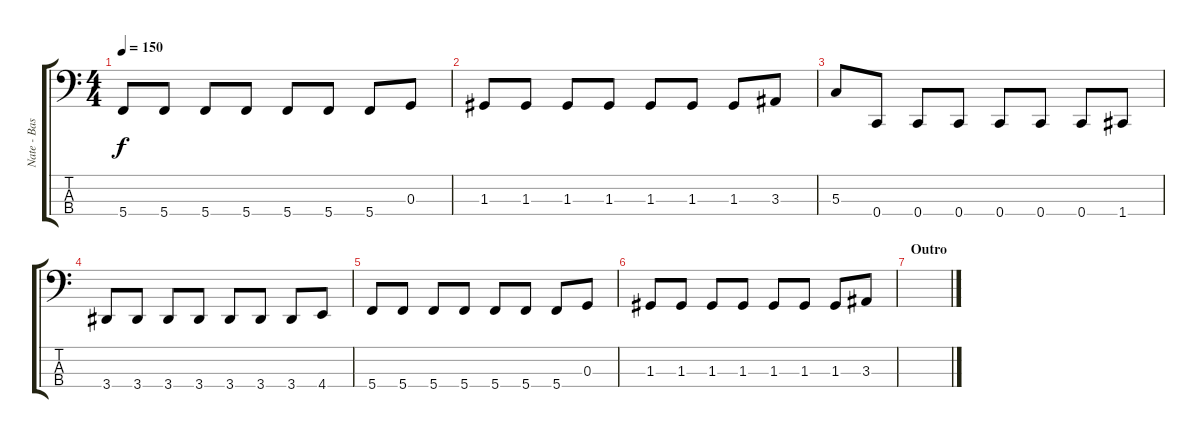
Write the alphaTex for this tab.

\track ("Nate - Bass" "Nate - Bas") {instrument electricbassfinger}
\staff {score tabs}
\tuning (F2 C2 G1 C1) {hide}
\ts (4 4)
\tempo 150
\clef f4
\ks c
5.4.8{dy f} 5.4.8 5.4.8 5.4.8 5.4.8 5.4.8 5.4.8 0.3.8 |
1.3.8 1.3.8 1.3.8 1.3.8 1.3.8 1.3.8 1.3.8 3.3.8 |
5.3.8 0.4.8 0.4.8 0.4.8 0.4.8 0.4.8 0.4.8 1.4.8 |
3.4.8 3.4.8 3.4.8 3.4.8 3.4.8 3.4.8 3.4.8 4.4.8 |
5.4.8 5.4.8 5.4.8 5.4.8 5.4.8 5.4.8 5.4.8 0.3.8 |
1.3.8 1.3.8 1.3.8 1.3.8 1.3.8 1.3.8 1.3.8 3.3.8 |
\section ("" "Outro")
